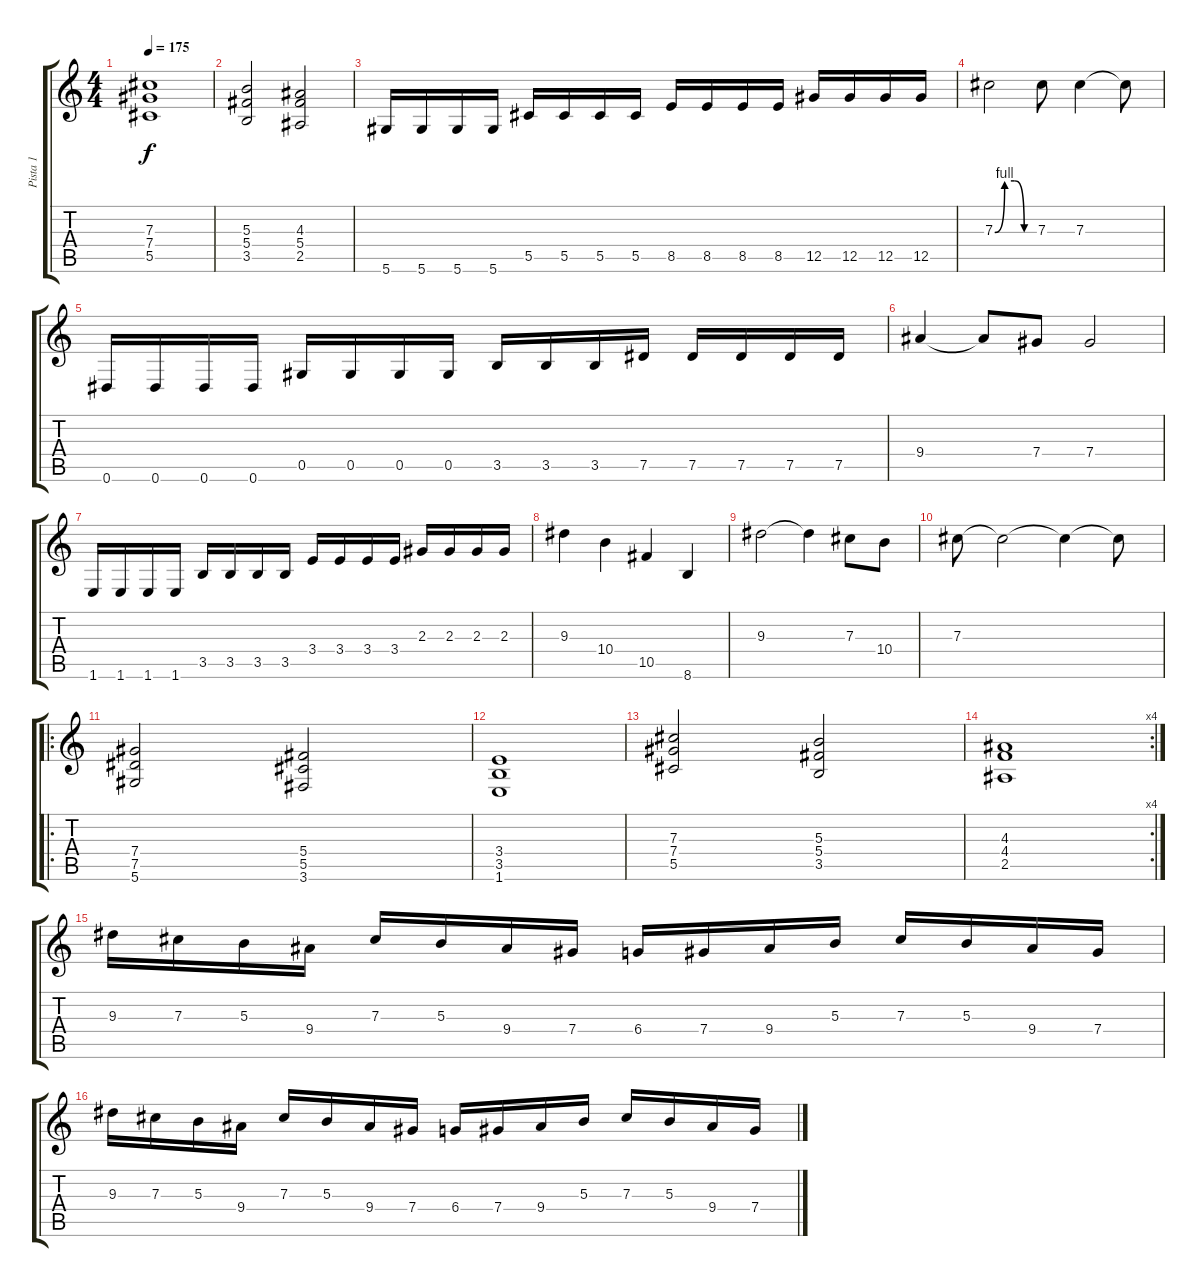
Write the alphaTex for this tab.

\track ("Pista 1" "Pista 1") {instrument distortionguitar}
\staff {score tabs}
\tuning (Eb4 Bb3 Gb3 Db3 Ab2 Eb2) {hide}
\ts (4 4)
\tempo 175
\clef g2
\ks c
(7.3{t} 7.4{t} 5.5{t}).1{dy f} |
(5.3 5.4 3.5).2 (4.3 5.4 2.5).2 |
5.6.16 5.6.16 5.6.16 5.6.16 5.5.16 5.5.16 5.5.16 5.5.16 8.5.16 8.5.16 8.5.16 8.5.16 12.5.16 12.5.16 12.5.16 12.5.16 |
7.3{be (custom 0 0 15 4 30 4 45 0 60 0)}.2 7.3.8 7.3.4 7.3{t}.8 |
0.6.16 0.6.16 0.6.16 0.6.16 0.5.16 0.5.16 0.5.16 0.5.16 3.5.16 3.5.16 3.5.16 7.5.16 7.5.16 7.5.16 7.5.16 7.5.16 |
9.4.4 9.4{t}.8 7.4.8 7.4.2 |
1.6.16 1.6.16 1.6.16 1.6.16 3.5.16 3.5.16 3.5.16 3.5.16 3.4.16 3.4.16 3.4.16 3.4.16 2.3.16 2.3.16 2.3.16 2.3.16 |
9.3.4 10.4.4 10.5.4 8.6.4 |
9.3.2 9.3{t}.4 7.3.8 10.4.8 |
7.3.8 7.3{t}.2 7.3{t}.4 7.3{t}.8 |
\ro
(7.4 7.5 5.6).2 (5.4 5.5 3.6).2 |
(3.4 3.5 1.6).1 |
(7.3 7.4 5.5).2 (5.3 5.4 3.5).2 |
\rc 4
(4.3 4.4 2.5).1 |
9.3.16 7.3.16 5.3.16 9.4.16 7.3.16 5.3.16 9.4.16 7.4.16 6.4.16 7.4.16 9.4.16 5.3.16 7.3.16 5.3.16 9.4.16 7.4.16 |
9.3.16 7.3.16 5.3.16 9.4.16 7.3.16 5.3.16 9.4.16 7.4.16 6.4.16 7.4.16 9.4.16 5.3.16 7.3.16 5.3.16 9.4.16 7.4.16
